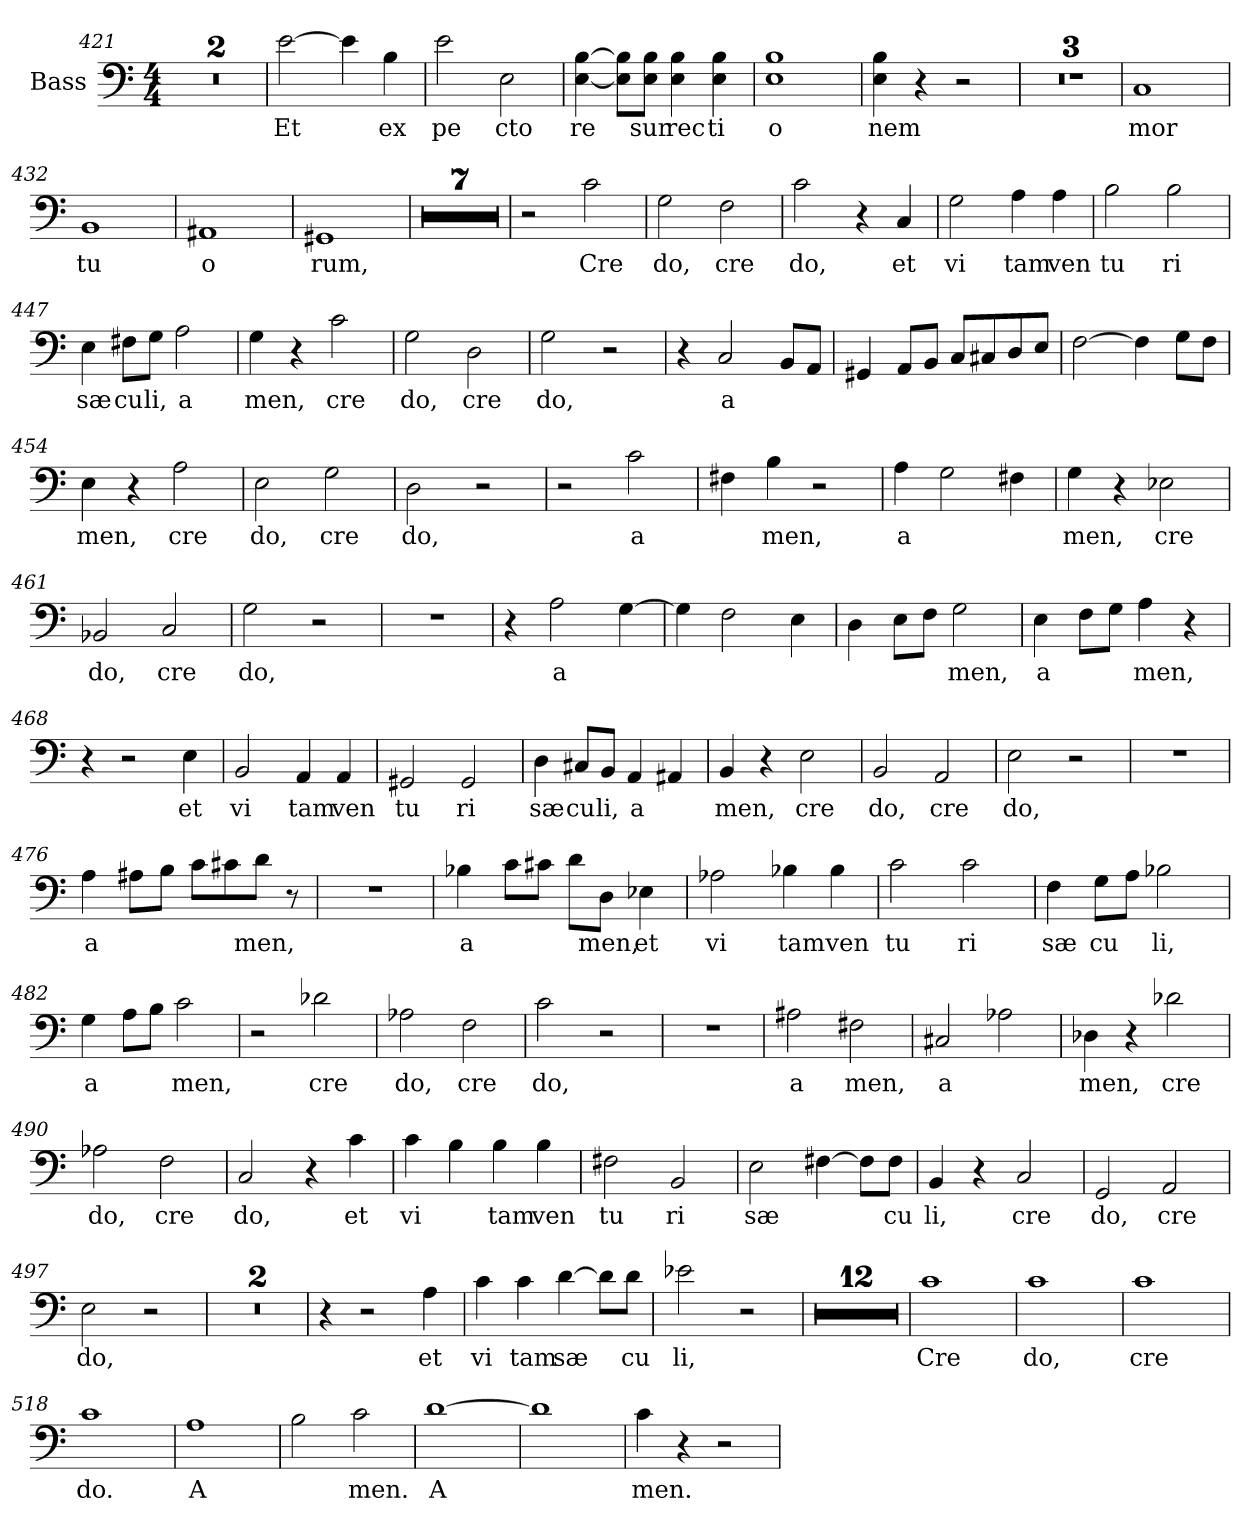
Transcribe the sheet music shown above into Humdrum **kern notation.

**kern	**text
*part1	*part1
*staff1	*staff1
*I"Bass	*
*I'B.	*
!!LO:LB:g=z
*clefF4	*
*k[]	*
*C:	*
*M4/4	*
=421	=421
1r	.
=422	=422
1r	.
=423	=423
[2e\	Et
4e\]	.
4B\	ex
=424	=424
2e\	pe
2E\	cto
=425	=425
[4E\ [4B\	re
8E\] 8B\]L	.
8E\ 8B\J	sur
4E\ 4B\	rec
4E\ 4B\	ti
=426	=426
1E 1B	o
=427	=427
4E\ 4B\	nem
4r	.
2r	.
=428	=428
1r	.
=429	=429
1r	.
=430	=430
1r	.
=431	=431
1C	mor
!!LO:PB:g=z
=432	=432
1BB	tu
!!LO:PB:g=z
=433	=433
1AA#X	o
=434	=434
1GG#X	rum,
=435	=435
1r	.
=436	=436
1r	.
=437	=437
1r	.
=438	=438
1r	.
=439	=439
1r	.
=440	=440
1r	.
=441	=441
1r	.
=442	=442
2r	.
2c\	Cre
=443	=443
2G\	do,
2F\	cre
=444	=444
2c\	do,
4r	.
4C/	et
=445	=445
2G\	vi
4A\	tam
4A\	ven
!!LO:PB:g=z
=446	=446
2B\	tu
2B\	ri
=447	=447
4E\	sæ
8F#X\L	cu
8G\J	li,
2A\	a
=448	=448
4G\	men,
4r	.
2c\	cre
=449	=449
2G\	do,
2D\	cre
=450	=450
2G\	do,
2r	.
=451	=451
4r	.
2C/	a
8BB/L	.
8AA/J	.
=452	=452
4GG#X/	.
8AA/L	.
8BB/J	.
8C/L	.
8C#X/	.
8D/	.
8E/J	.
=453	=453
[2F\	.
4F\]	.
8G\L	.
8F\J	.
!!LO:LB:g=z
=454	=454
4E\	men,
4r	.
2A\	cre
=455	=455
2E\	do,
2G\	cre
=456	=456
2D\	do,
2r	.
=457	=457
2r	.
2c\	a
=458	=458
4F#X\	.
4B\	men,
2r	.
=459	=459
4A\	a
2G\	.
4F#X\	.
=460	=460
4G\	men,
4r	.
2E-X\	cre
=461	=461
2BB-X/	do,
2C/	cre
!!LO:PB:g=z
=462	=462
2G\	do,
2r	.
!!LO:PB:g=z
=463	=463
1r	.
=464	=464
4r	.
2A\	a
[4G\	.
=465	=465
4G\]	.
2F\	.
4E\	.
=466	=466
4D\	.
8E\L	.
8F\J	.
2G\	men,
=467	=467
4E\	a
8F\L	.
8G\J	.
4A\	men,
4r	.
=468	=468
4r	.
2r	.
4E\	et
=469	=469
2BB/	vi
4AA/	tam
4AA/	ven
=470	=470
2GG#X/	tu
2GG#/	ri
!!LO:LB:g=z
=471	=471
4D\	sæ
8C#X/L	cu
8BB/J	li,
4AA/	a
4AA#X/	.
=472	=472
4BB/	men,
4r	.
2E\	cre
=473	=473
2BB/	do,
2AA/	cre
=474	=474
2E\	do,
2r	.
=475	=475
1r	.
=476	=476
4A\	a
8A#X\L	.
8B\J	.
8c\L	.
8c#X\	.
8d\J	men,
8r	.
!!LO:PB:g=z
=477	=477
1r	.
!!LO:PB:g=z
=478	=478
4B-X\	a
8c\L	.
8c#X\J	.
8d\L	.
8D\J	men,
4E-X\	et
=479	=479
2A-X\	vi
4B-X\	tam
4B-\	ven
=480	=480
2c\	tu
2c\	ri
=481	=481
4F\	sæ
8G\L	cu
8A\J	.
2B-X\	li,
=482	=482
4G\	a
8A\L	.
8B\J	.
2c\	men,
=483	=483
2r	.
2d-X\	cre
=484	=484
2A-X\	do,
2F\	cre
!!LO:LB:g=z
=485	=485
2c\	do,
2r	.
=486	=486
1r	.
=487	=487
2A#X\	a
2F#X\	men,
=488	=488
2C#X/	a
2A-X\	.
=489	=489
4D-X\	men,
4r	.
2d-X\	cre
=490	=490
2A-X\	do,
2F\	cre
=491	=491
2C/	do,
4r	.
4c\	et
=492	=492
4c\	vi
4B\	.
4B\	tam
4B\	ven
=493	=493
2F#X\	tu
2BB/	ri
!!LO:LB:g=z
=494	=494
2E\	sæ
[4F#X\	.
8F#\L]	.
8F#\J	cu
=495	=495
4BB/	li,
4r	.
2C/	cre
=496	=496
2GG/	do,
2AA/	cre
=497	=497
2E\	do,
2r	.
=498	=498
1r	.
=499	=499
1r	.
=500	=500
4r	.
2r	.
4A\	et
=501	=501
4c\	vi
4c\	tam
[4d\	sæ
8d\L]	.
8d\J	cu
=502	=502
2e-X\	li,
2r	.
!!LO:PB:g=z
=503	=503
1r	.
!!LO:PB:g=z
=504	=504
1r	.
=505	=505
1r	.
=506	=506
1r	.
=507	=507
1r	.
=508	=508
1r	.
=509	=509
1r	.
=510	=510
1r	.
=511	=511
1r	.
=512	=512
1r	.
=513	=513
1r	.
=514	=514
1r	.
=515	=515
1c	Cre
=516	=516
1c	do,
=517	=517
1c	cre
=518	=518
1c	do.
=519	=519
1A	A
=520	=520
2B\	.
2c\	men.
!!LO:PB:g=z
=521	=521
[1d	A
!!LO:PB:g=z
=522	=522
1d]	.
=523	=523
4c\	men.
4r	.
2r	.
=	=
*-	*-
